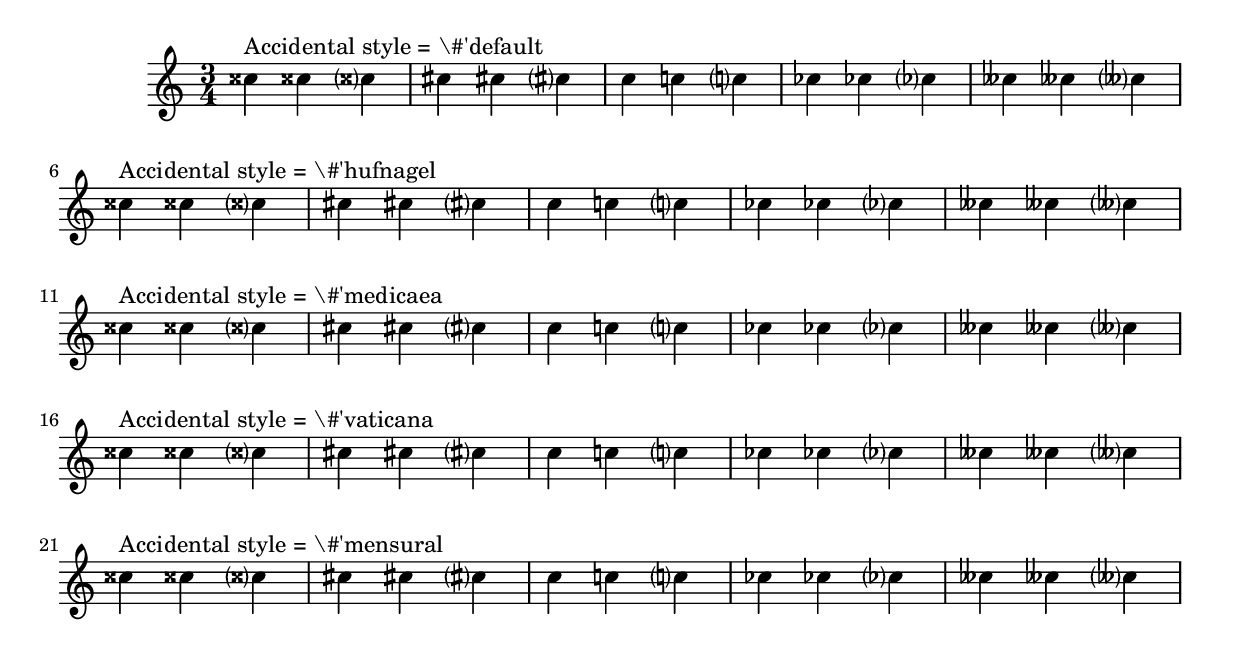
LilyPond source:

\header {
texidoc = "@cindex Ancient Accidentals
Accidentals are available in different ancient styles. This
file lists all of them.
"
}

\version "1.7.18"

\score { 
  \context Voice \notes\relative c {
    \time 3/4
	\property Staff.Accidental \set #'style = #'default
	cisis''^"Accidental style = \#'default" cisis! cisis? |
	cis cis! cis? | 
	c c! c? |
	ces ces! ces? |
	ceses ceses! ceses? |
	\break
	
	\property Staff.Accidental \set #'style = #'hufnagel
	cisis^"Accidental style = \#'hufnagel" cisis! cisis? |
	cis cis! cis? | 
	c c! c? |
	ces ces! ces? |
	ceses ceses! ceses? |
	\break
	
	\property Staff.Accidental \set #'style = #'medicaea
	cisis^"Accidental style = \#'medicaea" cisis! cisis? |
	cis cis! cis? | 
	c c! c? |
	ces ces! ces? |
	ceses ceses! ceses? |
	\break
	
	\property Staff.Accidental \set #'style = #'vaticana
	cisis^"Accidental style = \#'vaticana" cisis! cisis? |
	cis cis! cis? | 
	c c! c? |
	ces ces! ces? |
	ceses ceses! ceses? |
	\break
	
	\property Staff.Accidental \set #'style = #'mensural
	cisis^"Accidental style = \#'mensural" cisis! cisis? |
	cis cis! cis? | 
	c c! c? |
	ces ces! ces? |
	ceses ceses! ceses? |
	
  }
  \paper { }  
}
%% new-chords-done %%
